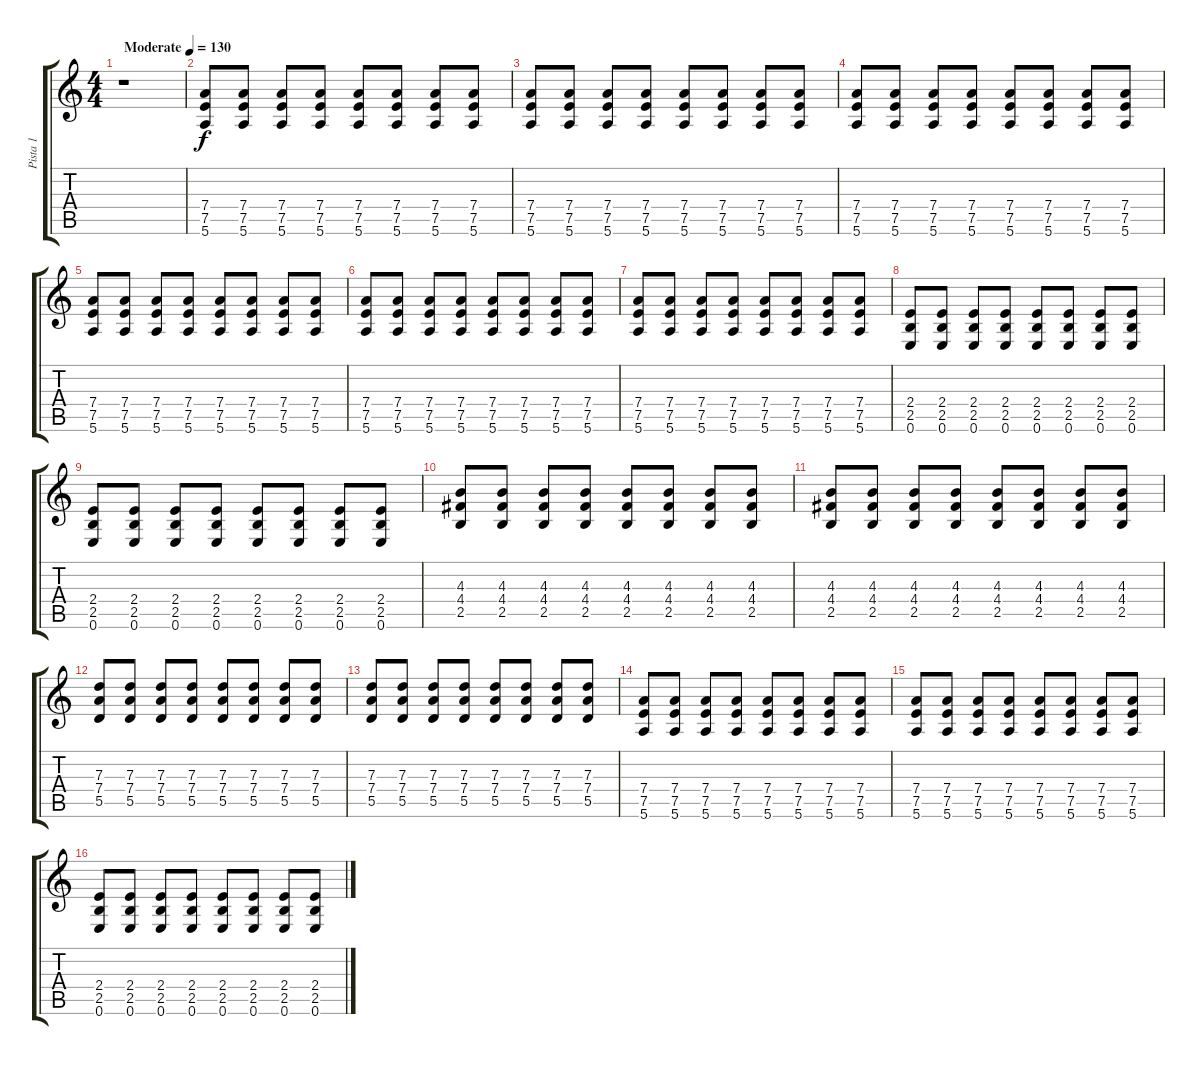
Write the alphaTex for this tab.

\track ("Pista 1" "Pista 1") {instrument electricguitarmuted}
\staff {score tabs}
\tuning (E4 B3 G3 D3 A2 E2) {hide}
\ts (4 4)
\tempo (130 "Moderate")
\clef g2
\ks c
r.1{dy f instrument electricguitarmuted} |
(7.4 7.5 5.6).8 (7.4 7.5 5.6).8 (7.4 7.5 5.6).8 (7.4 7.5 5.6).8 (7.4 7.5 5.6).8 (7.4 7.5 5.6).8 (7.4 7.5 5.6).8 (7.4 7.5 5.6).8 |
(7.4 7.5 5.6).8 (7.4 7.5 5.6).8 (7.4 7.5 5.6).8 (7.4 7.5 5.6).8 (7.4 7.5 5.6).8 (7.4 7.5 5.6).8 (7.4 7.5 5.6).8 (7.4 7.5 5.6).8 |
(7.4 7.5 5.6).8 (7.4 7.5 5.6).8 (7.4 7.5 5.6).8 (7.4 7.5 5.6).8 (7.4 7.5 5.6).8 (7.4 7.5 5.6).8 (7.4 7.5 5.6).8 (7.4 7.5 5.6).8 |
(7.4 7.5 5.6).8 (7.4 7.5 5.6).8 (7.4 7.5 5.6).8 (7.4 7.5 5.6).8 (7.4 7.5 5.6).8 (7.4 7.5 5.6).8 (7.4 7.5 5.6).8 (7.4 7.5 5.6).8 |
(7.4 7.5 5.6).8 (7.4 7.5 5.6).8 (7.4 7.5 5.6).8 (7.4 7.5 5.6).8 (7.4 7.5 5.6).8 (7.4 7.5 5.6).8 (7.4 7.5 5.6).8 (7.4 7.5 5.6).8 |
(7.4 7.5 5.6).8 (7.4 7.5 5.6).8 (7.4 7.5 5.6).8 (7.4 7.5 5.6).8 (7.4 7.5 5.6).8 (7.4 7.5 5.6).8 (7.4 7.5 5.6).8 (7.4 7.5 5.6).8 |
(2.4 2.5 0.6).8 (2.4 2.5 0.6).8 (2.4 2.5 0.6).8 (2.4 2.5 0.6).8 (2.4 2.5 0.6).8 (2.4 2.5 0.6).8 (2.4 2.5 0.6).8 (2.4 2.5 0.6).8 |
(2.4 2.5 0.6).8 (2.4 2.5 0.6).8 (2.4 2.5 0.6).8 (2.4 2.5 0.6).8 (2.4 2.5 0.6).8 (2.4 2.5 0.6).8 (2.4 2.5 0.6).8 (2.4 2.5 0.6).8 |
(4.3 4.4 2.5).8 (4.3 4.4 2.5).8 (4.3 4.4 2.5).8 (4.3 4.4 2.5).8 (4.3 4.4 2.5).8 (4.3 4.4 2.5).8 (4.3 4.4 2.5).8 (4.3 4.4 2.5).8 |
(4.3 4.4 2.5).8 (4.3 4.4 2.5).8 (4.3 4.4 2.5).8 (4.3 4.4 2.5).8 (4.3 4.4 2.5).8 (4.3 4.4 2.5).8 (4.3 4.4 2.5).8 (4.3 4.4 2.5).8 |
(7.3 7.4 5.5).8 (7.3 7.4 5.5).8 (7.3 7.4 5.5).8 (7.3 7.4 5.5).8 (7.3 7.4 5.5).8 (7.3 7.4 5.5).8 (7.3 7.4 5.5).8 (7.3 7.4 5.5).8 |
(7.3 7.4 5.5).8 (7.3 7.4 5.5).8 (7.3 7.4 5.5).8 (7.3 7.4 5.5).8 (7.3 7.4 5.5).8 (7.3 7.4 5.5).8 (7.3 7.4 5.5).8 (7.3 7.4 5.5).8 |
(7.4 7.5 5.6).8 (7.4 7.5 5.6).8 (7.4 7.5 5.6).8 (7.4 7.5 5.6).8 (7.4 7.5 5.6).8 (7.4 7.5 5.6).8 (7.4 7.5 5.6).8 (7.4 7.5 5.6).8 |
(7.4 7.5 5.6).8 (7.4 7.5 5.6).8 (7.4 7.5 5.6).8 (7.4 7.5 5.6).8 (7.4 7.5 5.6).8 (7.4 7.5 5.6).8 (7.4 7.5 5.6).8 (7.4 7.5 5.6).8 |
(2.4 2.5 0.6).8 (2.4 2.5 0.6).8 (2.4 2.5 0.6).8 (2.4 2.5 0.6).8 (2.4 2.5 0.6).8 (2.4 2.5 0.6).8 (2.4 2.5 0.6).8 (2.4 2.5 0.6).8
